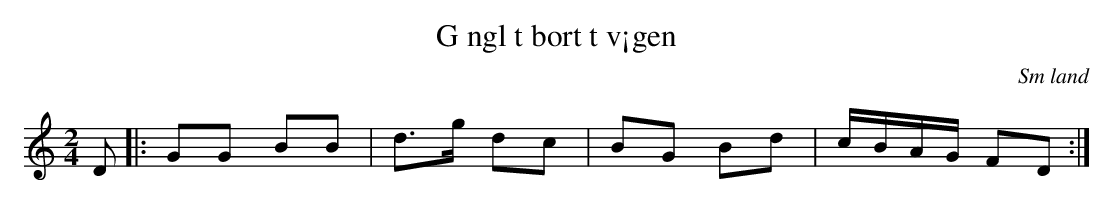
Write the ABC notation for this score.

X:1
T:G ngl t bort t v¡gen
O:Sm land
M:2/4
L:1/8
K:C
D |: GG BB | d3/2g/2 dc | BG Bd | c/2B/2A/2G/2 FD :|
